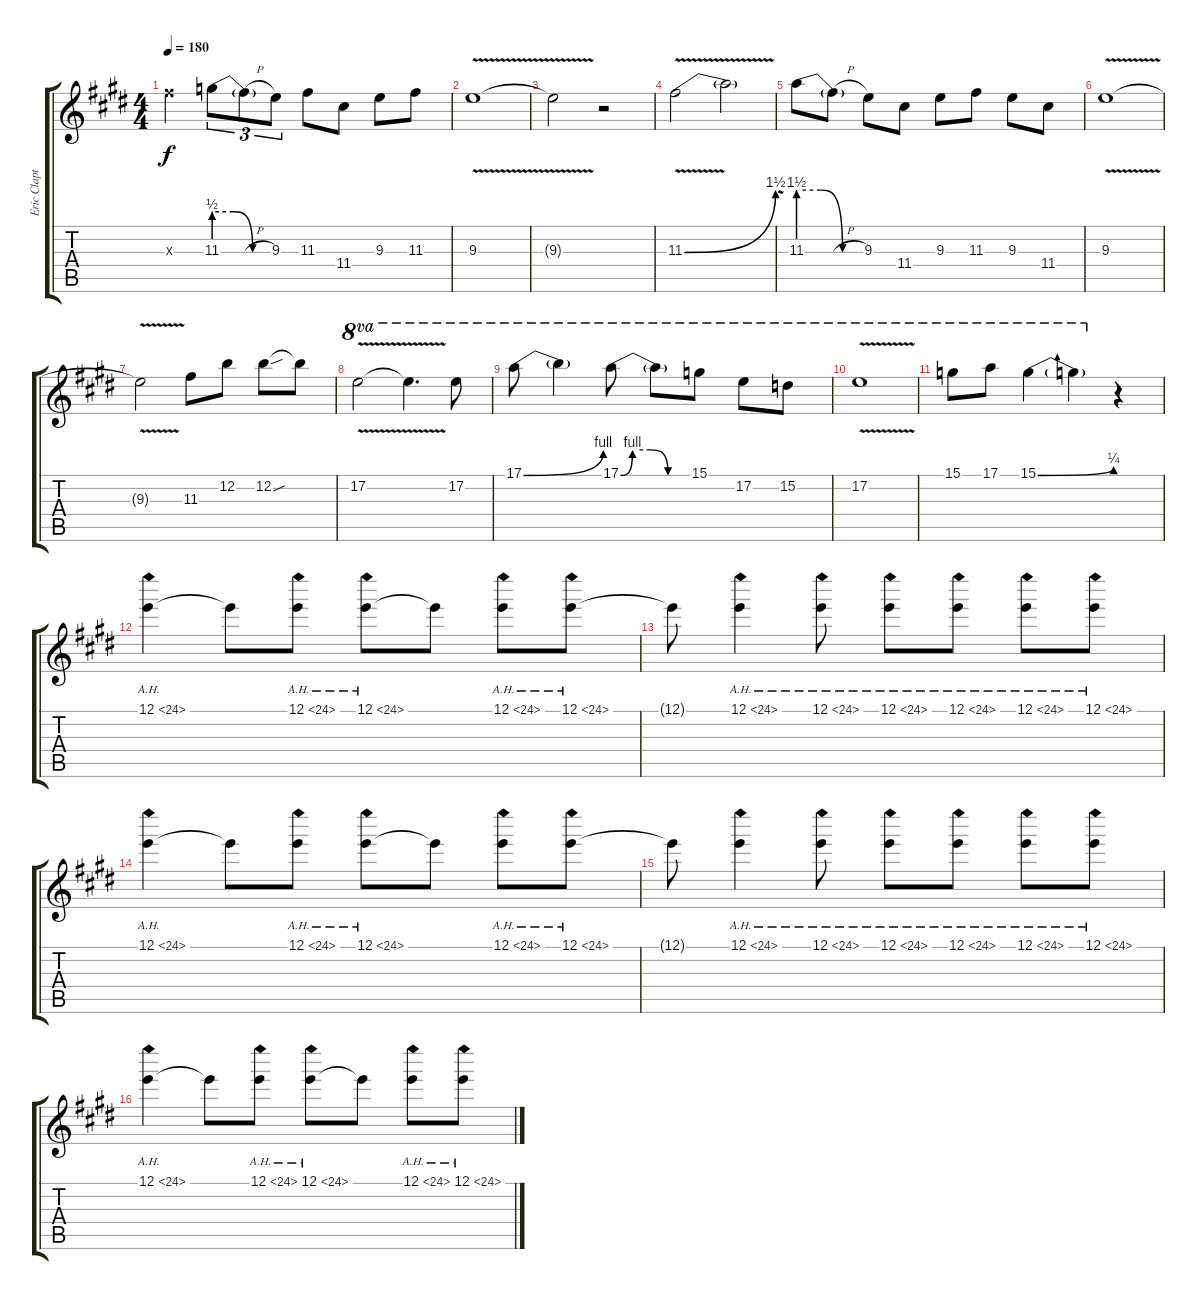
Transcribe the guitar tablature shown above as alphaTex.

\track ("Eric Clapton - Gtr.2" "Eric Clapt") {instrument distortionguitar}
\staff {score tabs}
\tuning (E4 B3 G3 D3 A2 E2) {hide}
\ts (4 4)
\tempo 180
\clef g2
\ks c#minor
11.3{x}.4{dy f} 11.3{be (custom 0 2 20 2 40 0 60 0)}.8{tu (3 2)} 11.3{h t}.8{tu (3 2)} 9.3.8{tu (3 2)} 11.3.8 11.4.8 9.3.8 11.3.8 |
9.3{v}.1 |
9.3{v t}.2 r.2 |
11.3{be (bend 0 0 60 6) v}.2 11.3{v t}.2 |
11.3{be (custom 0 6 20 6 40 0 60 0)}.8 11.3{h t}.8 9.3.8 11.4.8 9.3.8 11.3.8 9.3.8 11.4.8 |
9.3{v}.1 |
9.3{v t}.2 11.3.8 12.2.8 12.2{sou}.8 12.2{t}.8 |
17.2{v}.2{ot 8va} 17.2{v t}.4{d ot 8va} 17.2.8{ot 8va} |
17.1{be (bend 0 0 60 4)}.8{ot 8va} 17.1{t}.4{ot 8va} 17.1{be (custom 0 0 10 4 25 4 40 0 60 0)}.8{ot 8va} 17.1{t}.8{ot 8va} 15.1.8{ot 8va} 17.2.8{ot 8va} 15.2.8{ot 8va} |
17.2{v}.1{ot 8va} |
15.1.8{ot 8va} 17.1.8{ot 8va} 15.1{be (bend 0 0 60 1)}.4{ot 8va} 15.1{t}.4{ot 8va} r.4 |
12.1{ah 12}.4{volume 3 balance 13} 12.1{t}.8 12.1{ah 12}.8 12.1{ah 12}.8 12.1{t}.8 12.1{ah 12}.8 12.1{ah 12}.8 |
12.1{t}.8 12.1{ah 12}.4 12.1{ah 12}.8 12.1{ah 12}.8 12.1{ah 12}.8 12.1{ah 12}.8 12.1{ah 12}.8 |
12.1{ah 12}.4 12.1{t}.8 12.1{ah 12}.8 12.1{ah 12}.8 12.1{t}.8 12.1{ah 12}.8 12.1{ah 12}.8 |
12.1{t}.8 12.1{ah 12}.4 12.1{ah 12}.8 12.1{ah 12}.8 12.1{ah 12}.8 12.1{ah 12}.8 12.1{ah 12}.8 |
12.1{ah 12}.4 12.1{t}.8 12.1{ah 12}.8 12.1{ah 12}.8 12.1{t}.8 12.1{ah 12}.8 12.1{ah 12}.8
